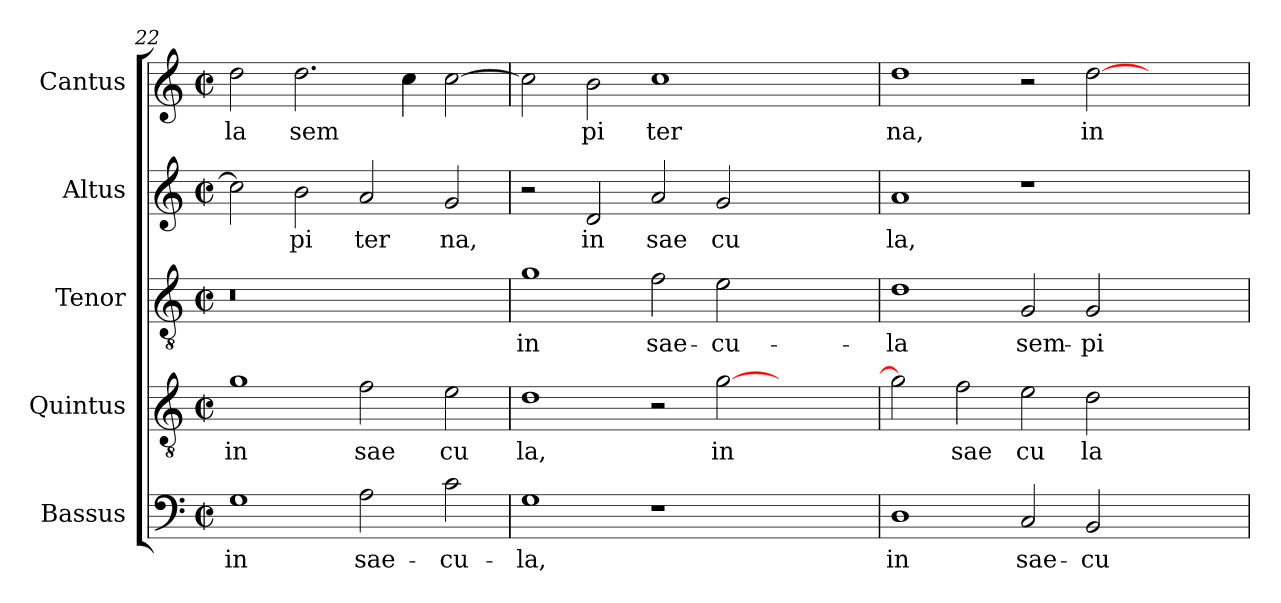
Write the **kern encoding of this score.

**kern	**text	**kern	**text	**kern	**text	**kern	**text	**kern	**text
*part5	*part5	*part4	*part4	*part3	*part3	*part2	*part2	*part1	*part1
*staff5	*staff5	*staff4	*staff4	*staff3	*staff3	*staff2	*staff2	*staff1	*staff1
*I"Bassus	*	*I"Quintus	*	*I"Tenor	*	*I"Altus	*	*I"Cantus	*
*clefF4	*	*clefGv2	*	*clefGv2	*	*clefG2	*	*clefG2	*
*M2/2	*	*M2/2	*	*M2/2	*	*M2/2	*	*M2/2	*
*met(c|)	*	*met(c|)	*	*met(c|)	*	*met(c|)	*	*met(c|)	*
=22	=22	=22	=22	=22	=22	=22	=22	=22	=22
!	!LO:LY:b:cj	!	!LO:LY:b:cj	!	!	!	!	!	!LO:LY:b:cj
1G	in	1g	in	0r	.	2cc\]	.	2dd\	la
!	!	!	!	!	!	!	!LO:LY:b:cj	!	!LO:LY:b
.	.	.	.	.	.	2b\	pi	2.dd\	sem
!	!LO:LY:b:cj	!	!LO:LY:b:cj	!	!	!	!LO:LY:b:cj	!	!
2A\	sae-	2f\	sae	.	.	2a/	ter	.	.
.	.	.	.	.	.	.	.	4cc\	.
!	!LO:LY:b:cj	!	!LO:LY:b:cj	!	!	!	!LO:LY:b:cj	!	!
2c\	-cu-	2e\	cu	.	.	2g/	na,	[>2cc\	.
=23	=23	=23	=23	=23	=23	=23	=23	=23	=23
!	!LO:LY:b:cj	!	!LO:LY:b:cj	!	!LO:LY:b:cj	!	!	!	!
1G	-la,	1d	la,	1g	in	2r	.	2cc\]	.
!	!	!	!	!	!	!	!LO:LY:b:cj	!	!LO:LY:b:cj
.	.	.	.	.	.	2d/	in	2b\	pi
!LO:N:vis=1	!	!	!	!	!LO:LY:b:cj	!	!LO:LY:b:cj	!	!LO:LY:b:cj
0r	.	2r	.	2f\	sae-	2a/	sae	1cc	ter
!	!	!	!LO:LY:b:cj	!	!LO:LY:b:cj	!	!LO:LY:b:cj	!	!
.	.	[>2g\	in	2e\	-cu-	2g/	cu	.	.
.	.	1ryy	.	1ryy	.	1ryy	.	1ryy	.
=24	=24	=24	=24	=24	=24	=24	=24	=24	=24
!	!LO:LY:b:cj	!	!	!	!LO:LY:b:cj	!	!LO:LY:b:cj	!	!LO:LY:b:cj
1D	in	2g\]	.	1d	-la	1a	la,	1dd	na,
!	!	!	!LO:LY:b:cj	!	!	!	!	!	!
.	.	2f\	sae	.	.	.	.	.	.
!	!LO:LY:b:cj	!	!LO:LY:b:cj	!	!LO:LY:b:cj	!LO:N:vis=1	!	!	!
2C/	sae-	2e\	cu	2G/	sem-	0r	.	2r	.
!	!LO:LY:b:cj	!	!LO:LY:b:cj	!	!LO:LY:b:cj	!	!	!	!LO:LY:b:cj
2BB/	-cu-	2d\	la	2G/	-pi-	.	.	[>2dd\	in
1ryy	.	1ryy	.	1ryy	.	.	.	1ryy	.
=	=	=	=	=	=	=	=	=	=
*-	*-	*-	*-	*-	*-	*-	*-	*-	*-
